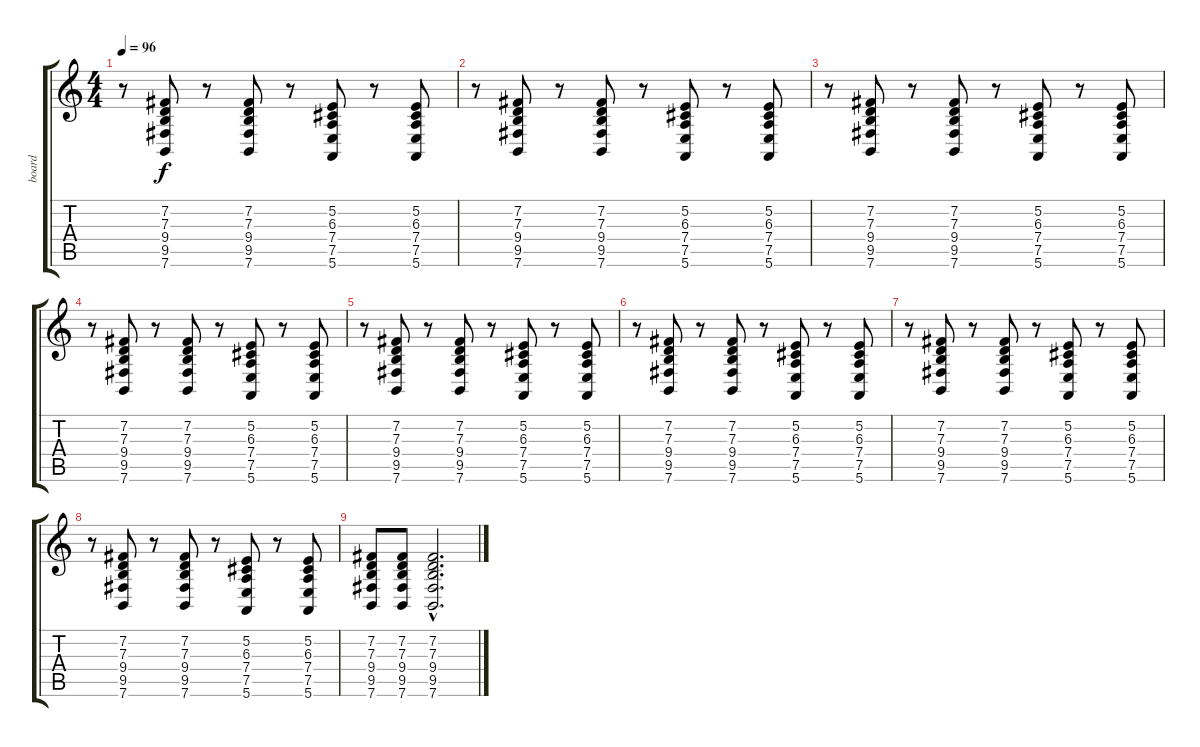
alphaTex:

\track ("board" "board") {instrument electricgrandpiano}
\staff {score tabs}
\tuning (E4 B3 G3 D3 A2 E2) {hide}
\ts (4 4)
\tempo 96
\clef g2
\ks c
r.8{dy f} (7.2 7.3 9.4 9.5 7.6).8 r.8 (7.2 7.3 9.4 9.5 7.6).8 r.8 (5.2 6.3 7.4 7.5 5.6).8 r.8 (5.2 6.3 7.4 7.5 5.6).8 |
r.8 (7.2 7.3 9.4 9.5 7.6).8 r.8 (7.2 7.3 9.4 9.5 7.6).8 r.8 (5.2 6.3 7.4 7.5 5.6).8 r.8 (5.2 6.3 7.4 7.5 5.6).8 |
r.8 (7.2 7.3 9.4 9.5 7.6).8 r.8 (7.2 7.3 9.4 9.5 7.6).8 r.8 (5.2 6.3 7.4 7.5 5.6).8 r.8 (5.2 6.3 7.4 7.5 5.6).8 |
r.8 (7.2 7.3 9.4 9.5 7.6).8 r.8 (7.2 7.3 9.4 9.5 7.6).8 r.8 (5.2 6.3 7.4 7.5 5.6).8 r.8 (5.2 6.3 7.4 7.5 5.6).8 |
r.8 (7.2 7.3 9.4 9.5 7.6).8 r.8 (7.2 7.3 9.4 9.5 7.6).8 r.8 (5.2 6.3 7.4 7.5 5.6).8 r.8 (5.2 6.3 7.4 7.5 5.6).8 |
r.8 (7.2 7.3 9.4 9.5 7.6).8 r.8 (7.2 7.3 9.4 9.5 7.6).8 r.8 (5.2 6.3 7.4 7.5 5.6).8 r.8 (5.2 6.3 7.4 7.5 5.6).8 |
r.8 (7.2 7.3 9.4 9.5 7.6).8 r.8 (7.2 7.3 9.4 9.5 7.6).8 r.8 (5.2 6.3 7.4 7.5 5.6).8 r.8 (5.2 6.3 7.4 7.5 5.6).8 |
r.8 (7.2 7.3 9.4 9.5 7.6).8 r.8 (7.2 7.3 9.4 9.5 7.6).8 r.8 (5.2 6.3 7.4 7.5 5.6).8 r.8 (5.2 6.3 7.4 7.5 5.6).8 |
(7.2 7.3 9.4 9.5 7.6).8 (7.2 7.3 9.4 9.5 7.6).8 (7.2{hac} 7.3{hac} 9.4{hac} 9.5{hac} 7.6{hac}).2{d}
